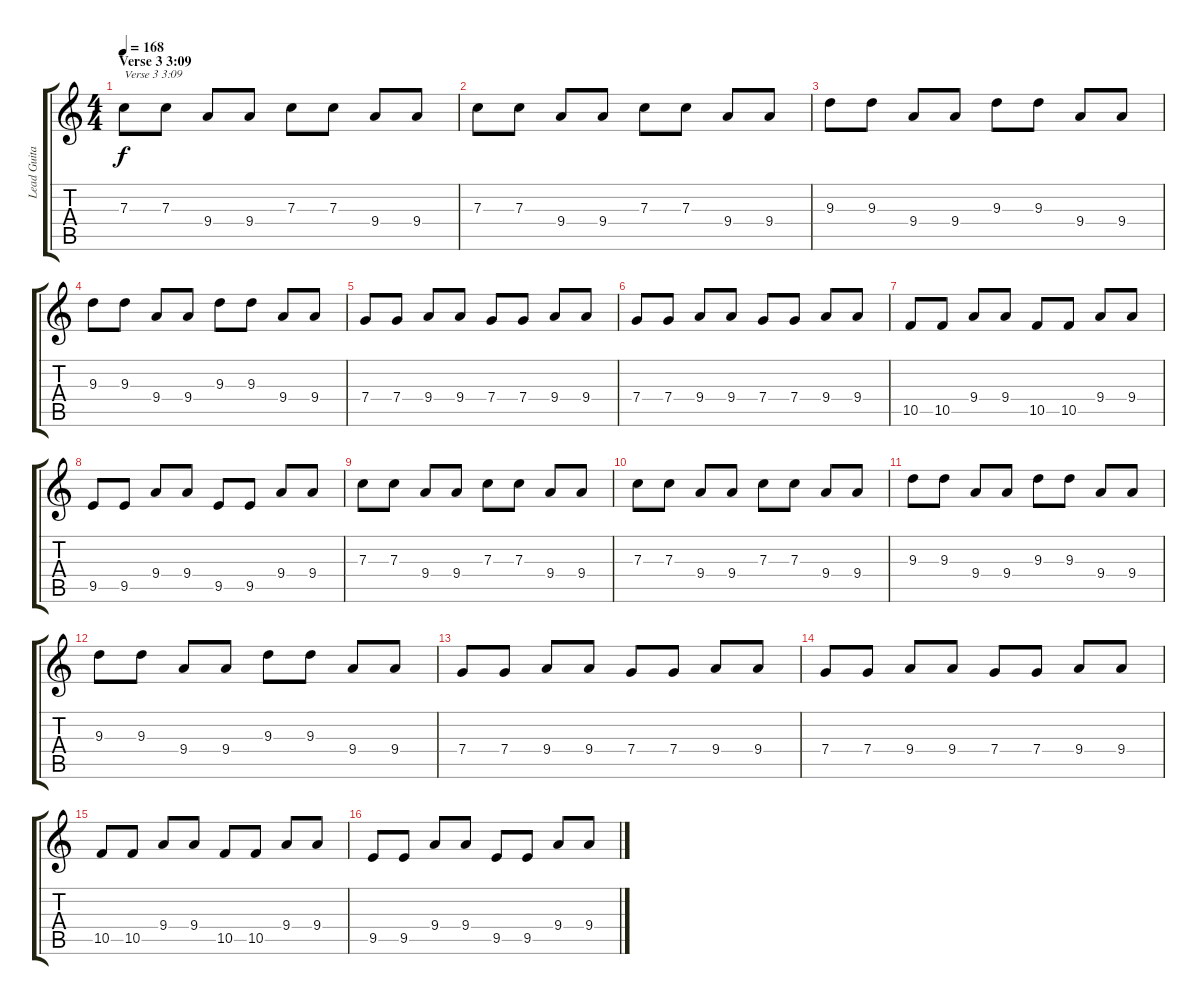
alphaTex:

\track ("Lead Guitar (left)" "Lead Guita") {instrument distortionguitar}
\staff {score tabs}
\tuning (D4 A3 F3 C3 G2 D2) {hide}
\ts (4 4)
\section ("" "Verse 3 3:09")
\tempo 168
\clef g2
\ks c
7.3.8{txt "Verse 3 3:09" dy f} 7.3.8 9.4.8 9.4.8 7.3.8 7.3.8 9.4.8 9.4.8 |
7.3.8 7.3.8 9.4.8 9.4.8 7.3.8 7.3.8 9.4.8 9.4.8 |
9.3.8 9.3.8 9.4.8 9.4.8 9.3.8 9.3.8 9.4.8 9.4.8 |
9.3.8 9.3.8 9.4.8 9.4.8 9.3.8 9.3.8 9.4.8 9.4.8 |
7.4.8 7.4.8 9.4.8 9.4.8 7.4.8 7.4.8 9.4.8 9.4.8 |
7.4.8 7.4.8 9.4.8 9.4.8 7.4.8 7.4.8 9.4.8 9.4.8 |
10.5.8 10.5.8 9.4.8 9.4.8 10.5.8 10.5.8 9.4.8 9.4.8 |
9.5.8 9.5.8 9.4.8 9.4.8 9.5.8 9.5.8 9.4.8 9.4.8 |
7.3.8 7.3.8 9.4.8 9.4.8 7.3.8 7.3.8 9.4.8 9.4.8 |
7.3.8 7.3.8 9.4.8 9.4.8 7.3.8 7.3.8 9.4.8 9.4.8 |
9.3.8 9.3.8 9.4.8 9.4.8 9.3.8 9.3.8 9.4.8 9.4.8 |
9.3.8 9.3.8 9.4.8 9.4.8 9.3.8 9.3.8 9.4.8 9.4.8 |
7.4.8 7.4.8 9.4.8 9.4.8 7.4.8 7.4.8 9.4.8 9.4.8 |
7.4.8 7.4.8 9.4.8 9.4.8 7.4.8 7.4.8 9.4.8 9.4.8 |
10.5.8 10.5.8 9.4.8 9.4.8 10.5.8 10.5.8 9.4.8 9.4.8 |
9.5.8 9.5.8 9.4.8 9.4.8 9.5.8 9.5.8 9.4.8 9.4.8
